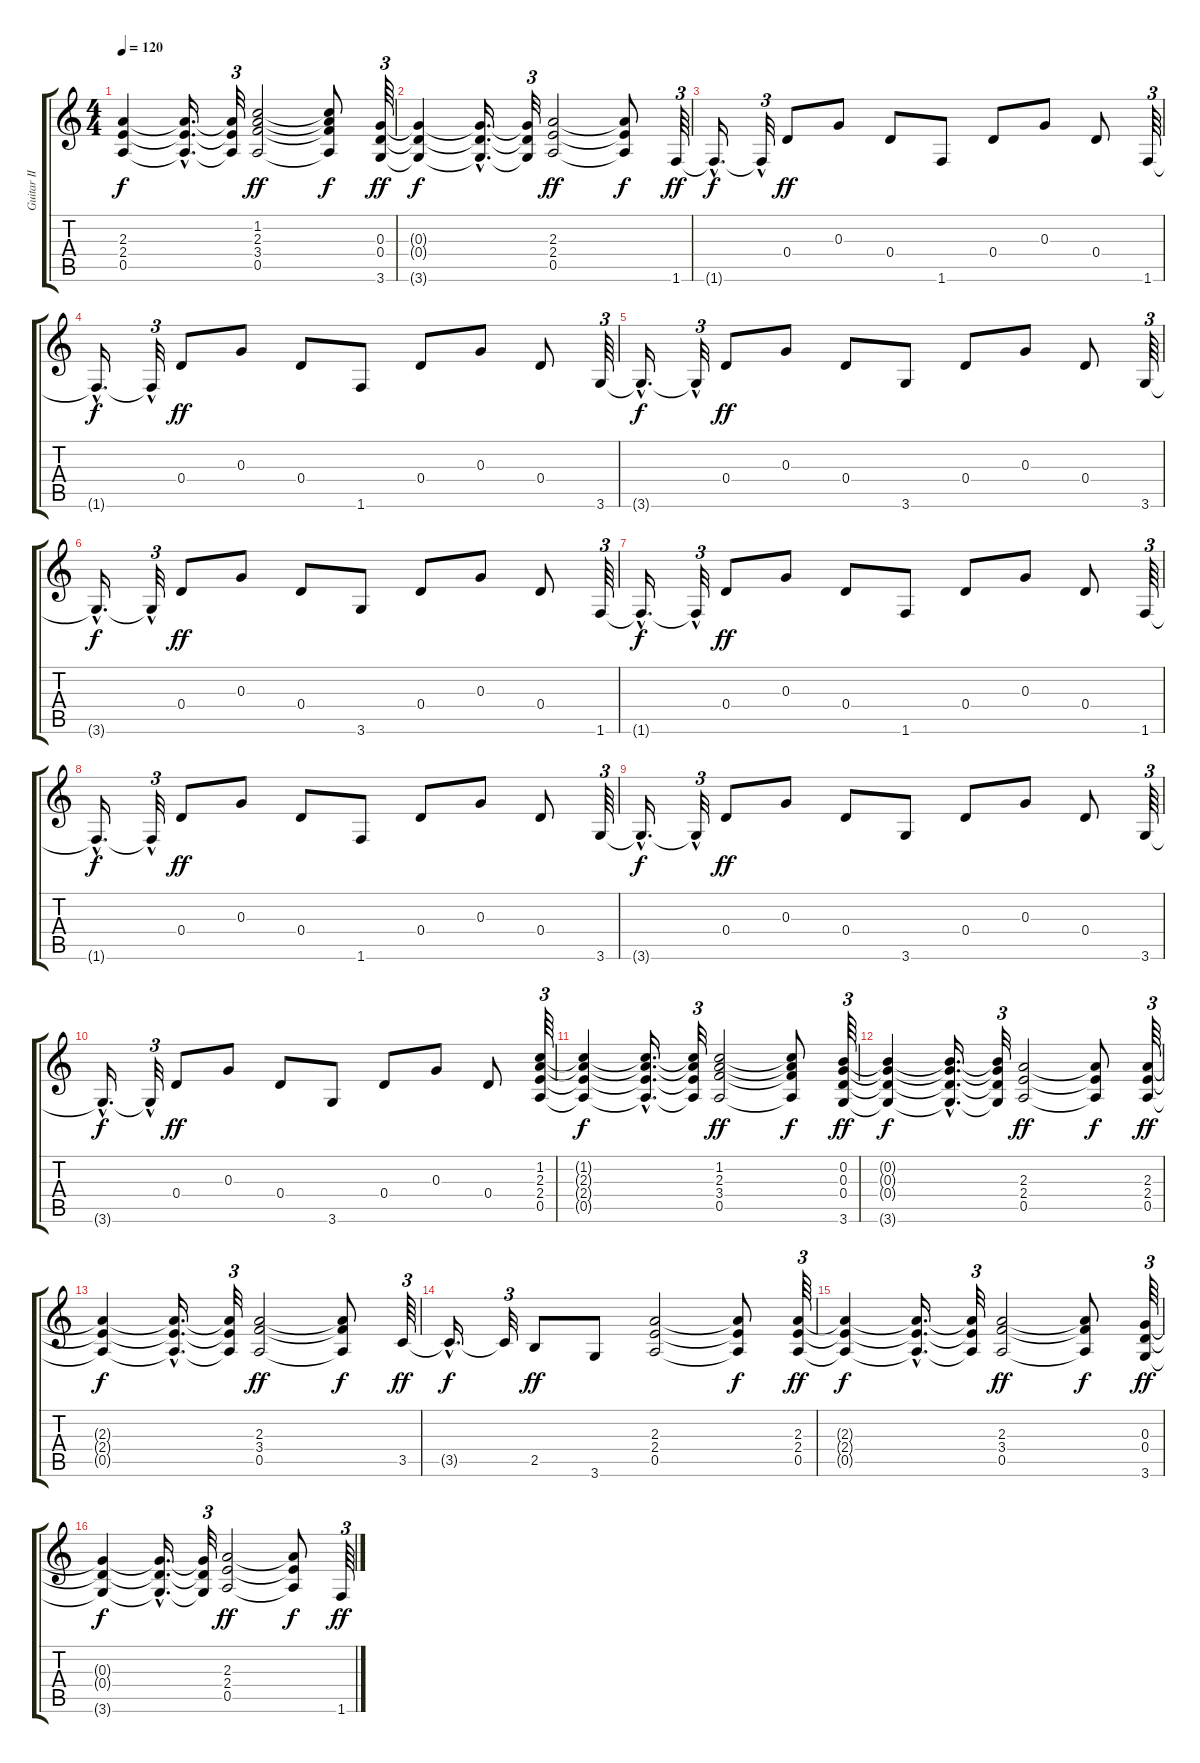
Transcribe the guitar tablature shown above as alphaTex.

\track ("Guitar II" "Guitar II") {instrument acousticguitarsteel}
\staff {score tabs}
\tuning (E4 B3 G3 D3 A2 E2) {hide}
\ts (4 4)
\tempo 120
\clef g2
\ks c
(2.3{t} 2.4{t} 0.5{t}).4{dy f} (2.3{hac t} 2.4{hac t} 0.5{hac t}).16{d} (2.3{t} 2.4{t} 0.5{t}).32{tu (3 2)} (1.2 2.3 3.4 0.5).2{dy ff} (1.2{t} 2.3{t} 3.4{t} 0.5{t}).8{dy f} (0.3 0.4 3.6).64{tu (3 2) dy ff} |
(0.3{t} 0.4{t} 3.6{t}).4{dy f} (0.3{hac t} 0.4{hac t} 3.6{hac t}).16{d} (0.3{t} 0.4{t} 3.6{t}).32{tu (3 2)} (2.3 2.4 0.5).2{dy ff} (2.3{t} 2.4{t} 0.5{t}).8{dy f} 1.6.64{tu (3 2) dy ff} |
1.6{hac t}.16{d dy f} 1.6{hac t}.32{tu (3 2)} 0.4.8{dy ff} 0.3.8 0.4.8 1.6.8 0.4.8 0.3.8 0.4.8 1.6.64{tu (3 2)} |
1.6{hac t}.16{d dy f} 1.6{hac t}.32{tu (3 2)} 0.4.8{dy ff} 0.3.8 0.4.8 1.6.8 0.4.8 0.3.8 0.4.8 3.6.64{tu (3 2)} |
3.6{hac t}.16{d dy f} 3.6{hac t}.32{tu (3 2)} 0.4.8{dy ff} 0.3.8 0.4.8 3.6.8 0.4.8 0.3.8 0.4.8 3.6.64{tu (3 2)} |
3.6{hac t}.16{d dy f} 3.6{hac t}.32{tu (3 2)} 0.4.8{dy ff} 0.3.8 0.4.8 3.6.8 0.4.8 0.3.8 0.4.8 1.6.64{tu (3 2)} |
1.6{hac t}.16{d dy f} 1.6{hac t}.32{tu (3 2)} 0.4.8{dy ff} 0.3.8 0.4.8 1.6.8 0.4.8 0.3.8 0.4.8 1.6.64{tu (3 2)} |
1.6{hac t}.16{d dy f} 1.6{hac t}.32{tu (3 2)} 0.4.8{dy ff} 0.3.8 0.4.8 1.6.8 0.4.8 0.3.8 0.4.8 3.6.64{tu (3 2)} |
3.6{hac t}.16{d dy f} 3.6{hac t}.32{tu (3 2)} 0.4.8{dy ff} 0.3.8 0.4.8 3.6.8 0.4.8 0.3.8 0.4.8 3.6.64{tu (3 2)} |
3.6{hac t}.16{d dy f} 3.6{hac t}.32{tu (3 2)} 0.4.8{dy ff} 0.3.8 0.4.8 3.6.8 0.4.8 0.3.8 0.4.8 (1.2 2.3 2.4 0.5).64{tu (3 2)} |
(1.2{t} 2.3{t} 2.4{t} 0.5{t}).4{dy f} (1.2{hac t} 2.3{hac t} 2.4{hac t} 0.5{hac t}).16{d} (1.2{t} 2.3{t} 2.4{t} 0.5{t}).32{tu (3 2)} (1.2 2.3 3.4 0.5).2{dy ff} (1.2{t} 2.3{t} 3.4{t} 0.5{t}).8{dy f} (0.2 0.3 0.4 3.6).64{tu (3 2) dy ff} |
(0.2{t} 0.3{t} 0.4{t} 3.6{t}).4{dy f} (0.2{hac t} 0.3{hac t} 0.4{hac t} 3.6{hac t}).16{d} (0.2{t} 0.3{t} 0.4{t} 3.6{t}).32{tu (3 2)} (2.3 2.4 0.5).2{dy ff} (2.3{t} 2.4{t} 0.5{t}).8{dy f} (2.3 2.4 0.5).64{tu (3 2) dy ff} |
(2.3{t} 2.4{t} 0.5{t}).4{dy f} (2.3{hac t} 2.4{hac t} 0.5{hac t}).16{d} (2.3{t} 2.4{t} 0.5{t}).32{tu (3 2)} (2.3 3.4 0.5).2{dy ff} (2.3{t} 3.4{t} 0.5{t}).8{dy f} 3.5.64{tu (3 2) dy ff} |
3.5{hac t}.16{d dy f} 3.5{t}.32{tu (3 2)} 2.5.8{dy ff} 3.6.8 (2.3 2.4 0.5).2 (2.3{t} 2.4{t} 0.5{t}).8{dy f} (2.3 2.4 0.5).64{tu (3 2) dy ff} |
(2.3{t} 2.4{t} 0.5{t}).4{dy f} (2.3{hac t} 2.4{hac t} 0.5{hac t}).16{d} (2.3{t} 2.4{t} 0.5{t}).32{tu (3 2)} (2.3 3.4 0.5).2{dy ff} (2.3{t} 3.4{t} 0.5{t}).8{dy f} (0.3 0.4 3.6).64{tu (3 2) dy ff} |
(0.3{t} 0.4{t} 3.6{t}).4{dy f} (0.3{hac t} 0.4{hac t} 3.6{hac t}).16{d} (0.3{t} 0.4{t} 3.6{t}).32{tu (3 2)} (2.3 2.4 0.5).2{dy ff} (2.3{t} 2.4{t} 0.5{t}).8{dy f} 1.6.64{tu (3 2) dy ff}
